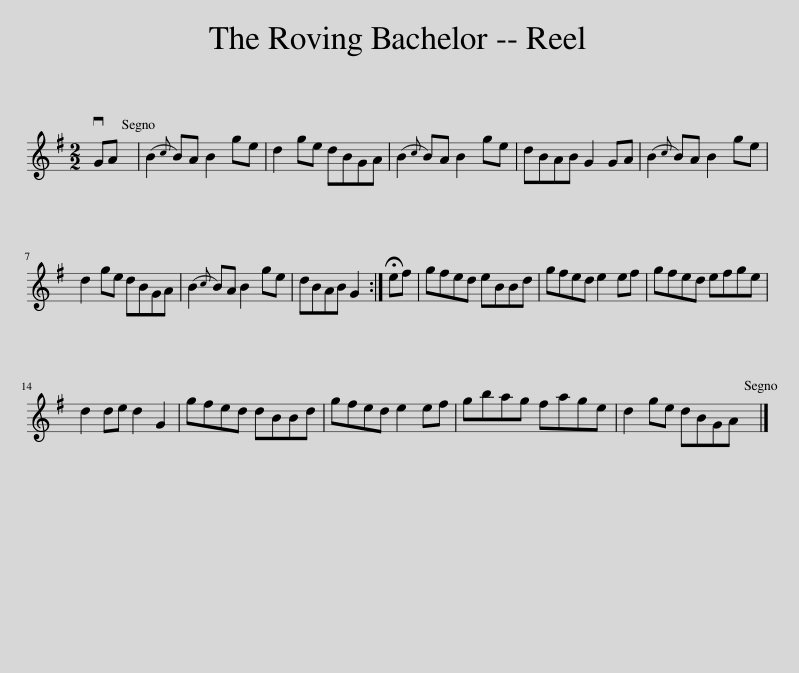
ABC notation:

X:1
L:1/8
M:2/2
I:linebreak $
K:G
V:1 treble
V:1
 vGA | (B2{c} B)A B2 ge | d2 ge dBGA | (B2{c} B)A B2 ge | dBAB G2 GA | %5
 (B2{c} B)A B2 ge |$ d2 ge dBGA | (B2{c} B)A B2 ge | dBAB G2 :| !fermata!ef | %10
 gfed eBBd | gfed e2 ef | gfed efge |$ d2 de d2 G2 | gfed dBBd | %15
 gfed e2 ef | gbag fage | d2 ge dBGA |] %18
